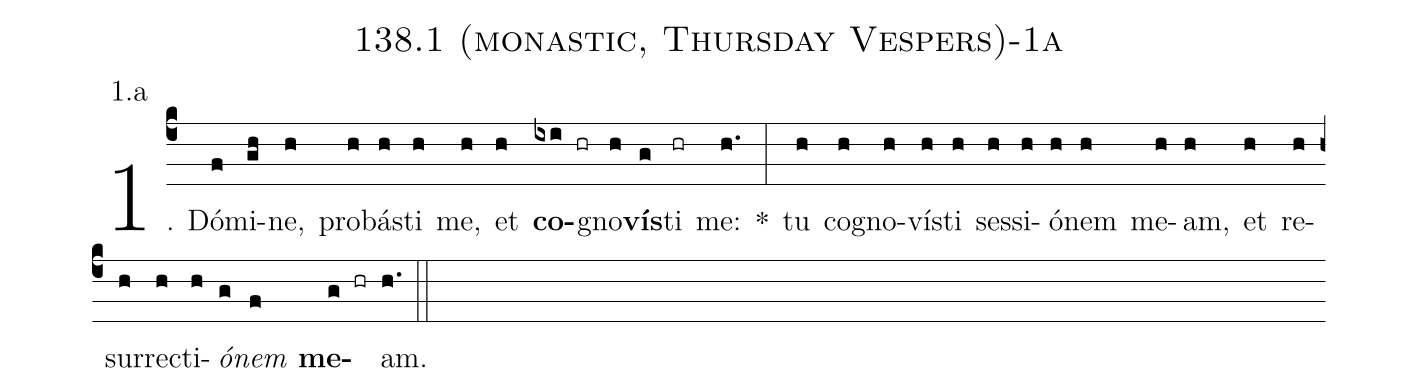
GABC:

name: 138.1 (monastic, Thursday Vespers)-1a;
annotation: 1.a;
%%
(c4)1. Dó(f)mi(gh)ne,(h) pro(h)bás(h)ti(h) me,(h) et(h) <b>co</b>(ixi hr)gno(h)<b>vís</b>(g)ti(hr) me:(h.) *(:) tu(h) co(h)gno(h)vís(h)ti(h) ses(h)si(h)ó(h)nem(h) me(h)am,(h) et(h) re(h)sur(h)rec(h)ti(h)<i>ó</i>(g)<i>nem</i>(f) <b>me</b>(g hr)am.(h.) (::)
